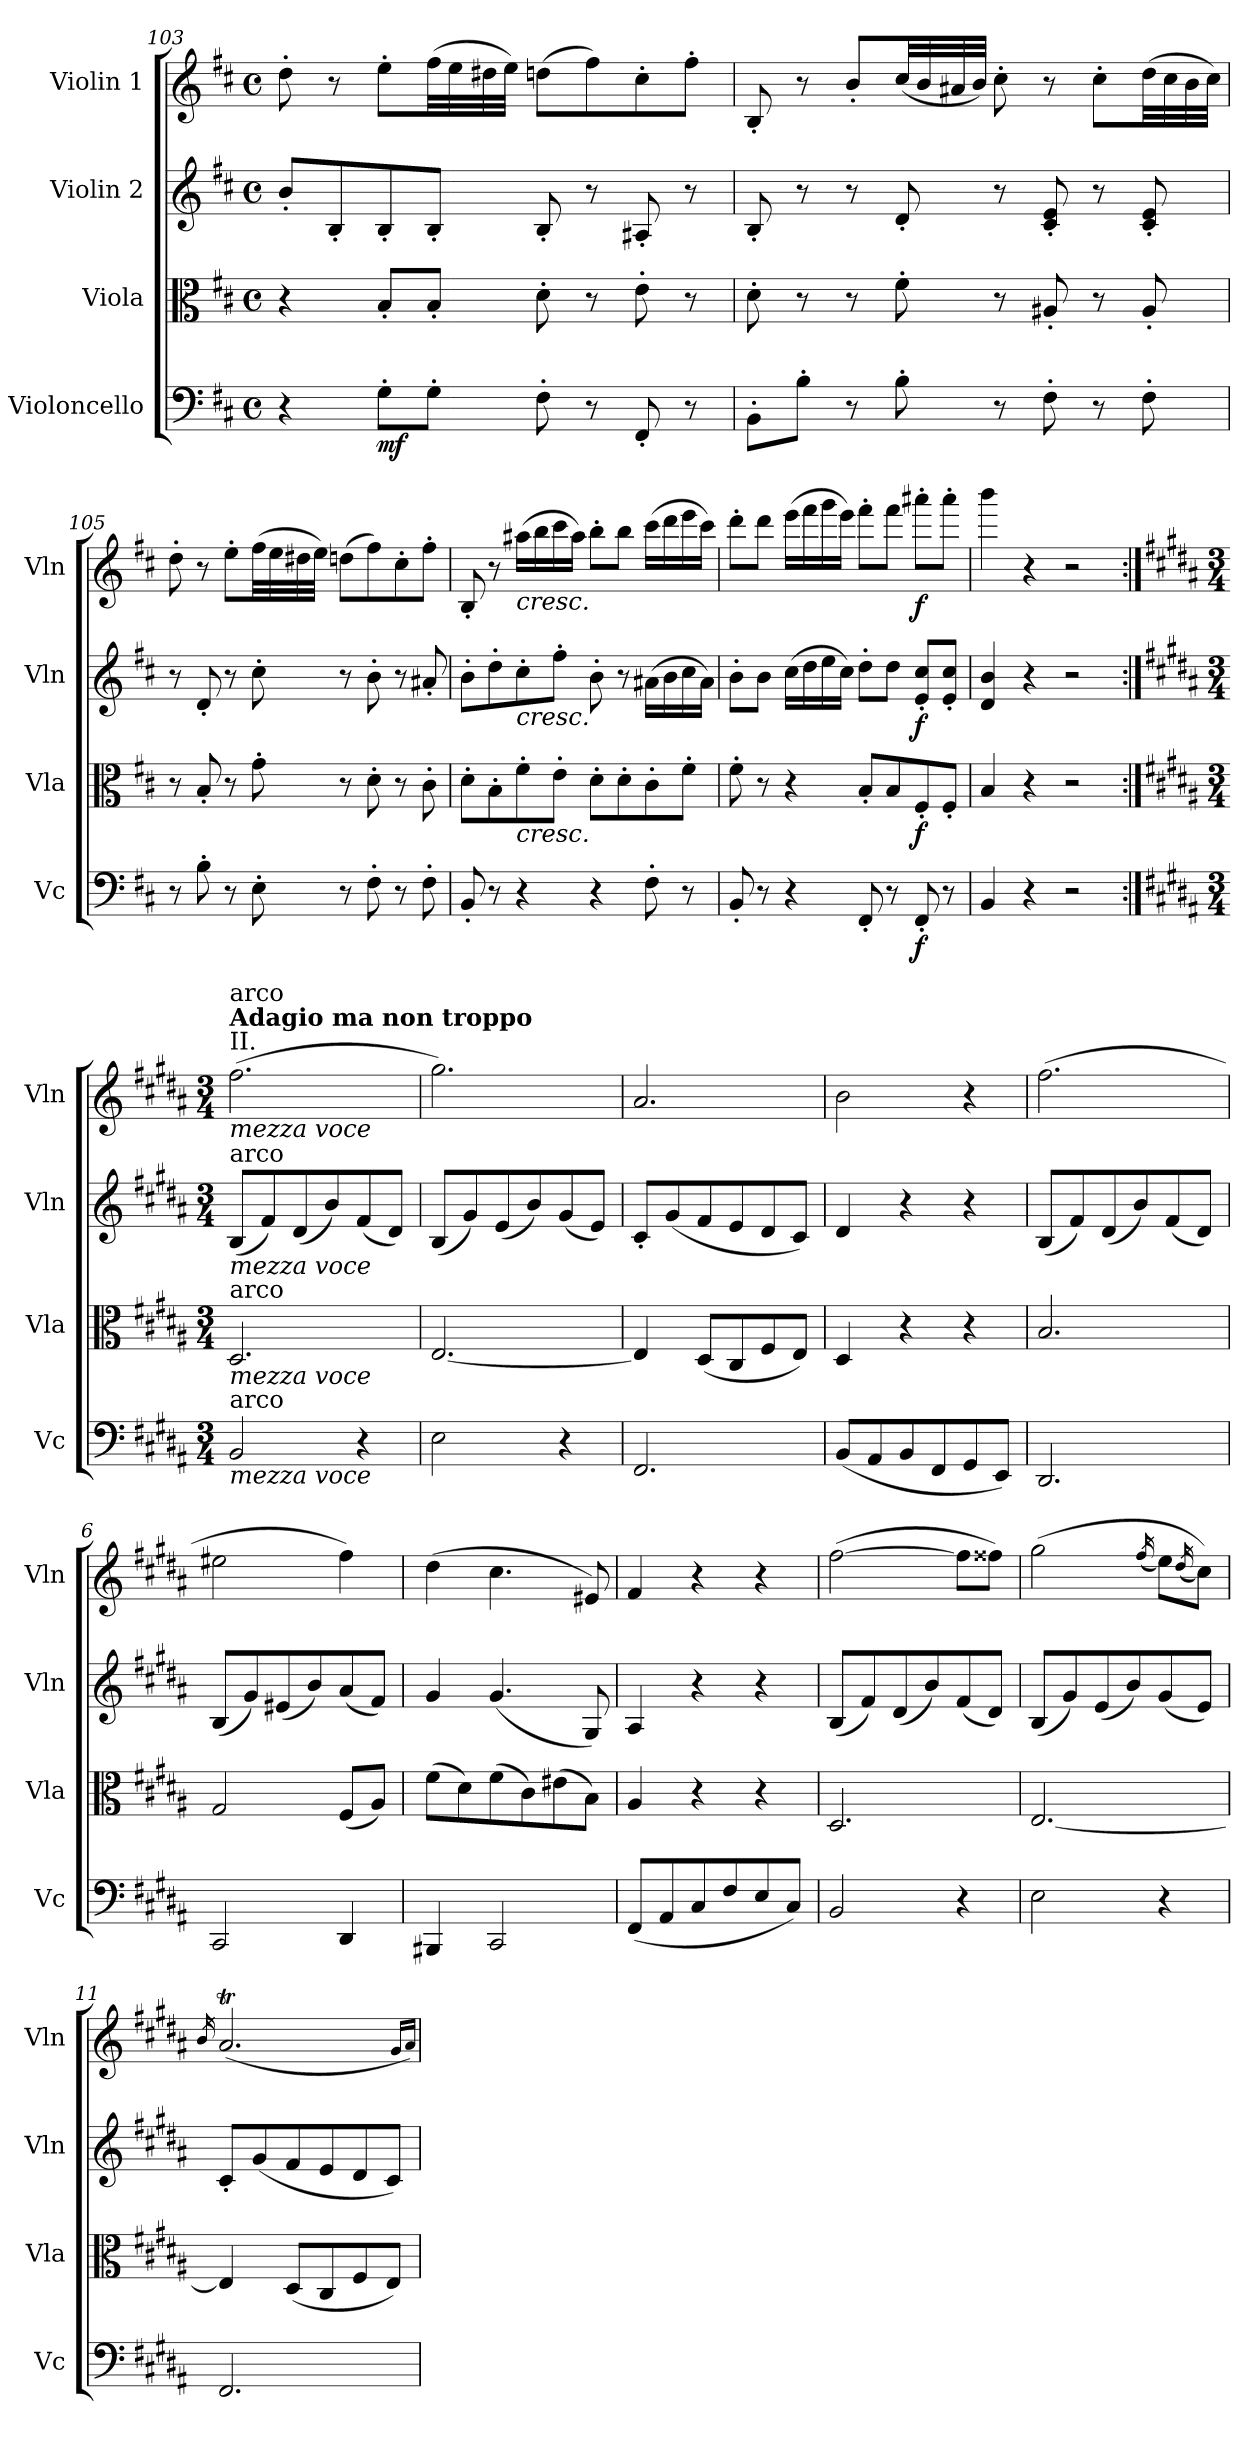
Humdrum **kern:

**kern	**dynam	**kern	**dynam	**kern	**dynam	**kern	**dynam
*part4	*part4	*part3	*part3	*part2	*part2	*part1	*part1
*staff4	*staff4	*staff3	*staff3	*staff2	*staff2	*staff1	*staff1
*I"Violoncello	*	*I"Viola	*	*I"Violin 2	*	*I"Violin 1	*
*I'Vc	*	*I'Vla	*	*I'Vln	*	*I'Vln	*
*clefF4	*	*clefC3	*	*clefG2	*	*clefG2	*
*k[f#c#]	*	*k[f#c#]	*	*k[f#c#]	*	*k[f#c#]	*
*M4/4	*	*M4/4	*	*M4/4	*	*M4/4	*
*met(c)	*	*met(c)	*	*met(c)	*	*met(c)	*
=103	=103	=103	=103	=103	=103	=103	=103
4r	.	4r	.	8b'/L	.	8dd'\	.
.	.	.	.	8B'/	.	8r	.
!	!LO:DY:b	!	!	!	!	!	!
8G'\L	mf	8B'/L	.	8B'/	.	8ee'\L	.
8G'\J	.	8B'/J	.	8B'/J	.	(32ff#\LL	.
.	.	.	.	.	.	32ee\	.
.	.	.	.	.	.	32dd#X\	.
.	.	.	.	.	.	32ee\JJJ)	.
8F#'\	.	8d'\	.	8B'/	.	(8ddn\L	.
8r	.	8r	.	8r	.	8ff#\)	.
8FF#'/	.	8e'\	.	8A#X'/	.	8cc#'\	.
8r	.	8r	.	8r	.	8ff#'\J	.
!!LO:LB:g=z
=104	=104	=104	=104	=104	=104	=104	=104
8BB'\L	.	8d'\	.	8B'/	.	8B'/	.
8B'\J	.	8r	.	8r	.	8r	.
8r	.	8r	.	8r	.	8b'/L	.
8B'\	.	8f#'\	.	8d'/	.	(32cc#/LL	.
.	.	.	.	.	.	32b/	.
.	.	.	.	.	.	32a#X/	.
.	.	.	.	.	.	32b/JJJ)	.
8r	.	8r	.	8r	.	8cc#'\	.
8F#'\	.	8A#X'/	.	8c#/' 8e/'	.	8r	.
8r	.	8r	.	8r	.	8cc#'\L	.
8F#'\	.	8A#'/	.	8c#/' 8e/'	.	(32dd\LL	.
.	.	.	.	.	.	32cc#\	.
.	.	.	.	.	.	32b\	.
.	.	.	.	.	.	32cc#\JJJ)	.
!!LO:LB:g=z
=105	=105	=105	=105	=105	=105	=105	=105
8r	.	8r	.	8r	.	8dd'\	.
8B'\	.	8B'/	.	8d'/	.	8r	.
8r	.	8r	.	8r	.	8ee'\L	.
8E'\	.	8g'\	.	8cc#'\	.	(32ff#\LL	.
.	.	.	.	.	.	32ee\	.
.	.	.	.	.	.	32dd#X\	.
.	.	.	.	.	.	32ee\JJJ)	.
8r	.	8r	.	8r	.	(8ddn\L	.
8F#'\	.	8d'\	.	8b'\	.	8ff#\)	.
8r	.	8r	.	8r	.	8cc#'\	.
8F#'\	.	8c#'\	.	8a#X'/	.	8ff#'\J	.
=106	=106	=106	=106	=106	=106	=106	=106
8BB'/	.	8d'\L	.	8b'\L	.	8B'/	.
8r	.	8B'\	.	8dd'\	.	8r	.
!	!	!	!	!	!	!LO:TX:b:i:t=cresc.	!
!	!	!	!	!LO:TX:b:i:t=cresc.	!	!	!
!	!	!LO:TX:b:i:t=cresc.	!	!	!	!	!
4r	.	8f#'\	.	8cc#'\	.	(16aa#X\LL	.
.	.	.	.	.	.	16bb\	.
.	.	8e'\J	.	8ff#'\J	.	16ccc#\	.
.	.	.	.	.	.	16aa#\JJ)	.
4r	.	8d'\L	.	8b'\	.	8bb'\L	.
.	.	8d'\	.	8r	.	8bb\J	.
8F#'\	.	8c#'\	.	(16a#X\LL	.	(16ccc#\LL	.
.	.	.	.	16b\	.	16ddd\	.
8r	.	8f#'\J	.	16cc#\	.	16eee\	.
.	.	.	.	16a#\JJ)	.	16ccc#\JJ)	.
=107	=107	=107	=107	=107	=107	=107	=107
8BB'/	.	8f#'\	.	8b'\L	.	8ddd'\L	.
8r	.	8r	.	8b\J	.	8ddd\J	.
4r	.	4r	.	(16cc#\LL	.	(16eee\LL	.
.	.	.	.	16dd\	.	16fff#\	.
.	.	.	.	16ee\	.	16ggg\	.
.	.	.	.	16cc#\JJ)	.	16eee\JJ)	.
8FF#'/	.	8B'/L	.	8dd'\L	.	8fff#'\L	.
8r	.	8B/	.	8dd\J	.	8fff#\J	.
!	!LO:DY:b	!	!LO:DY:b	!	!LO:DY:b	!	!LO:DY:b
8FF#'/	f	8F#'/	f	8e/' 8cc#/'L	f	8aaa#X'\L	f
8r	.	8F#'/J	.	8e/' 8cc#/'J	.	8aaa#'\J	.
=108	=108	=108	=108	=108	=108	=108	=108
4BB/	.	4B/	.	4d/ 4b/	.	4bbb\	.
4r	.	4r	.	4r	.	4r	.
2r	.	2r	.	2r	.	2r	.
!!LO:PB:g=z
=1:|!	=1:|!	=1:|!	=1:|!	=1:|!	=1:|!	=1:|!	=1:|!
*k[f#c#g#d#a#]	*	*k[f#c#g#d#a#]	*	*k[f#c#g#d#a#]	*	*k[f#c#g#d#a#]	*
*M3/4	*	*M3/4	*	*M3/4	*	*M3/4	*
*	*	*	*	*	*	*MM80	*
!	!	!	!	!	!	!LO:TX:a:t=II.	!
!	!	!	!	!	!	!LO:TX:a:B:t=Adagio ma non troppo	!
!	!	!	!	!	!	!LO:TX:a:t=arco	!
!	!	!	!	!	!	!LO:TX:b:i:t=mezza voce	!
!	!	!	!	!LO:TX:a:t=arco	!	!	!
!	!	!	!	!LO:TX:b:i:t=mezza voce	!	!	!
!	!	!LO:TX:a:t=arco	!	!	!	!	!
!	!	!LO:TX:b:i:t=mezza voce	!	!	!	!	!
!LO:TX:a:t=arco	!	!	!	!	!	!	!
!LO:TX:b:i:t=mezza voce	!	!	!	!	!	!	!
2BB/	.	2.D#/	.	(8B/L	.	(2.ff#\	.
.	.	.	.	8f#/)	.	.	.
.	.	.	.	(8d#/	.	.	.
.	.	.	.	8b/)	.	.	.
4r	.	.	.	(8f#/	.	.	.
.	.	.	.	8d#/J)	.	.	.
=2	=2	=2	=2	=2	=2	=2	=2
2E\	.	[2.E/	.	(8B/L	.	2.gg#\)	.
.	.	.	.	8g#/)	.	.	.
.	.	.	.	(8e/	.	.	.
.	.	.	.	8b/)	.	.	.
4r	.	.	.	(8g#/	.	.	.
.	.	.	.	8e/J)	.	.	.
=3	=3	=3	=3	=3	=3	=3	=3
2.FF#/	.	4E/]	.	8c#'/L	.	2.a#/	.
.	.	.	.	(8g#/	.	.	.
.	.	(8D#/L	.	8f#/	.	.	.
.	.	8C#/	.	8e/	.	.	.
.	.	8F#/	.	8d#/	.	.	.
.	.	8E/J)	.	8c#/J)	.	.	.
=4	=4	=4	=4	=4	=4	=4	=4
(8BB/L	.	4D#/	.	4d#/	.	2b\	.
8AA#/	.	.	.	.	.	.	.
8BB/	.	4r	.	4r	.	.	.
8FF#/	.	.	.	.	.	.	.
8GG#/	.	4r	.	4r	.	4r	.
8EE/J)	.	.	.	.	.	.	.
=5	=5	=5	=5	=5	=5	=5	=5
2.DD#/	.	2.B/	.	(8B/L	.	(2.ff#\	.
.	.	.	.	8f#/)	.	.	.
.	.	.	.	(8d#/	.	.	.
.	.	.	.	8b/)	.	.	.
.	.	.	.	(8f#/	.	.	.
.	.	.	.	8d#/J)	.	.	.
!!LO:LB:g=z
=6	=6	=6	=6	=6	=6	=6	=6
2CC#/	.	2G#/	.	(8B/L	.	2ee#X\	.
.	.	.	.	8g#/)	.	.	.
.	.	.	.	(8e#X/	.	.	.
.	.	.	.	8b/)	.	.	.
4DD#/	.	(8F#/L	.	(8a#/	.	4ff#\)	.
.	.	8A#/J)	.	8f#/J)	.	.	.
!!LO:LB:g=z
=7	=7	=7	=7	=7	=7	=7	=7
4BBB#X/	.	(8f#\L	.	4g#/	.	(4dd#\	.
.	.	8d#\)	.	.	.	.	.
2CC#/	.	(8f#\	.	(4.g#/	.	4.cc#\	.
.	.	8c#\)	.	.	.	.	.
.	.	(8e#X\	.	.	.	.	.
.	.	8B\J)	.	8G#/)	.	8e#X/)	.
=8	=8	=8	=8	=8	=8	=8	=8
(8FF#/L	.	4A#/	.	4A#/	.	4f#/	.
8AA#/	.	.	.	.	.	.	.
8C#/	.	4r	.	4r	.	4r	.
8F#/	.	.	.	.	.	.	.
8E/	.	4r	.	4r	.	4r	.
8C#/J)	.	.	.	.	.	.	.
=9	=9	=9	=9	=9	=9	=9	=9
2BB/	.	2.D#/	.	(8B/L	.	([2ff#\	.
.	.	.	.	8f#/)	.	.	.
.	.	.	.	(8d#/	.	.	.
.	.	.	.	8b/)	.	.	.
4r	.	.	.	(8f#/	.	8ff#\L]	.
.	.	.	.	8d#/J)	.	8ff##X\J)	.
=10	=10	=10	=10	=10	=10	=10	=10
2E\	.	[2.E/	.	(8B/L	.	(2gg#\	.
.	.	.	.	8g#/)	.	.	.
.	.	.	.	(8e/	.	.	.
.	.	.	.	8b/)	.	.	.
.	.	.	.	.	.	(16qff#/	.
4r	.	.	.	(8g#/	.	8ee\L)	.
.	.	.	.	.	.	(16qdd#/	.
.	.	.	.	8e/J)	.	8cc#\J))	.
=11	=11	=11	=11	=11	=11	=11	=11
.	.	.	.	.	.	16qb/	.
2.FF#/	.	4E/]	.	8c#'/L	.	(2.a#t/	.
.	.	.	.	(8g#/	.	.	.
.	.	(8D#/L	.	8f#/	.	.	.
.	.	8C#/	.	8e/	.	.	.
.	.	8F#/	.	8d#/	.	.	.
.	.	8E/J)	.	8c#/J)	.	.	.
.	.	.	.	.	.	16qg#/LL	.
.	.	.	.	.	.	16qa#/JJ)	.
=	=	=	=	=	=	=	=
*-	*-	*-	*-	*-	*-	*-	*-
